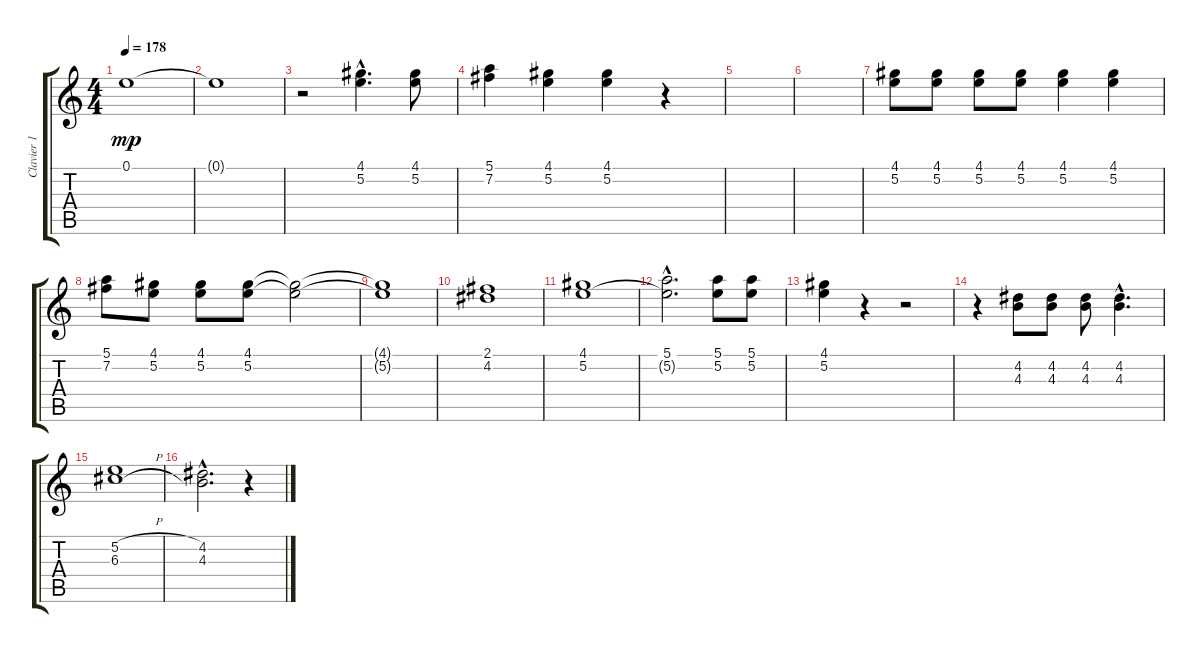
\track ("Clavier 1" "Clavier 1") {instrument accordion}
\staff {score tabs}
\tuning (E5 B4 G4 D4 A3 E3) {hide}
\ts (4 4)
\tempo 178
\clef g2
\ks c
0.1.1{dy mp} |
0.1{t}.1 |
r.2 (4.1{hac} 5.2{hac}).4{d} (4.1 5.2).8 |
(5.1 7.2).4 (4.1 5.2).4 (4.1 5.2).4 r.4 |
|
|
(4.1 5.2).8 (4.1 5.2).8 (4.1 5.2).8 (4.1 5.2).8 (4.1 5.2).4 (4.1 5.2).4 |
(5.1 7.2).8 (4.1 5.2).8 (4.1 5.2).8 (4.1 5.2).8 (4.1{t} 5.2{t}).2 |
(4.1{t} 5.2{t}).1 |
(2.1 4.2).1 |
(4.1 5.2).1 |
(5.1{hac} 5.2{hac t}).2{d} (5.1 5.2).8 (5.1 5.2).8 |
(4.1 5.2).4 r.4 r.2 |
r.4 (4.2 4.3).8 (4.2 4.3).8 (4.2 4.3).8 (4.2{hac} 4.3{hac}).4{d} |
(5.2{h} 6.3{h}).1 |
(4.2{hac} 4.3{hac}).2{d} r.4
